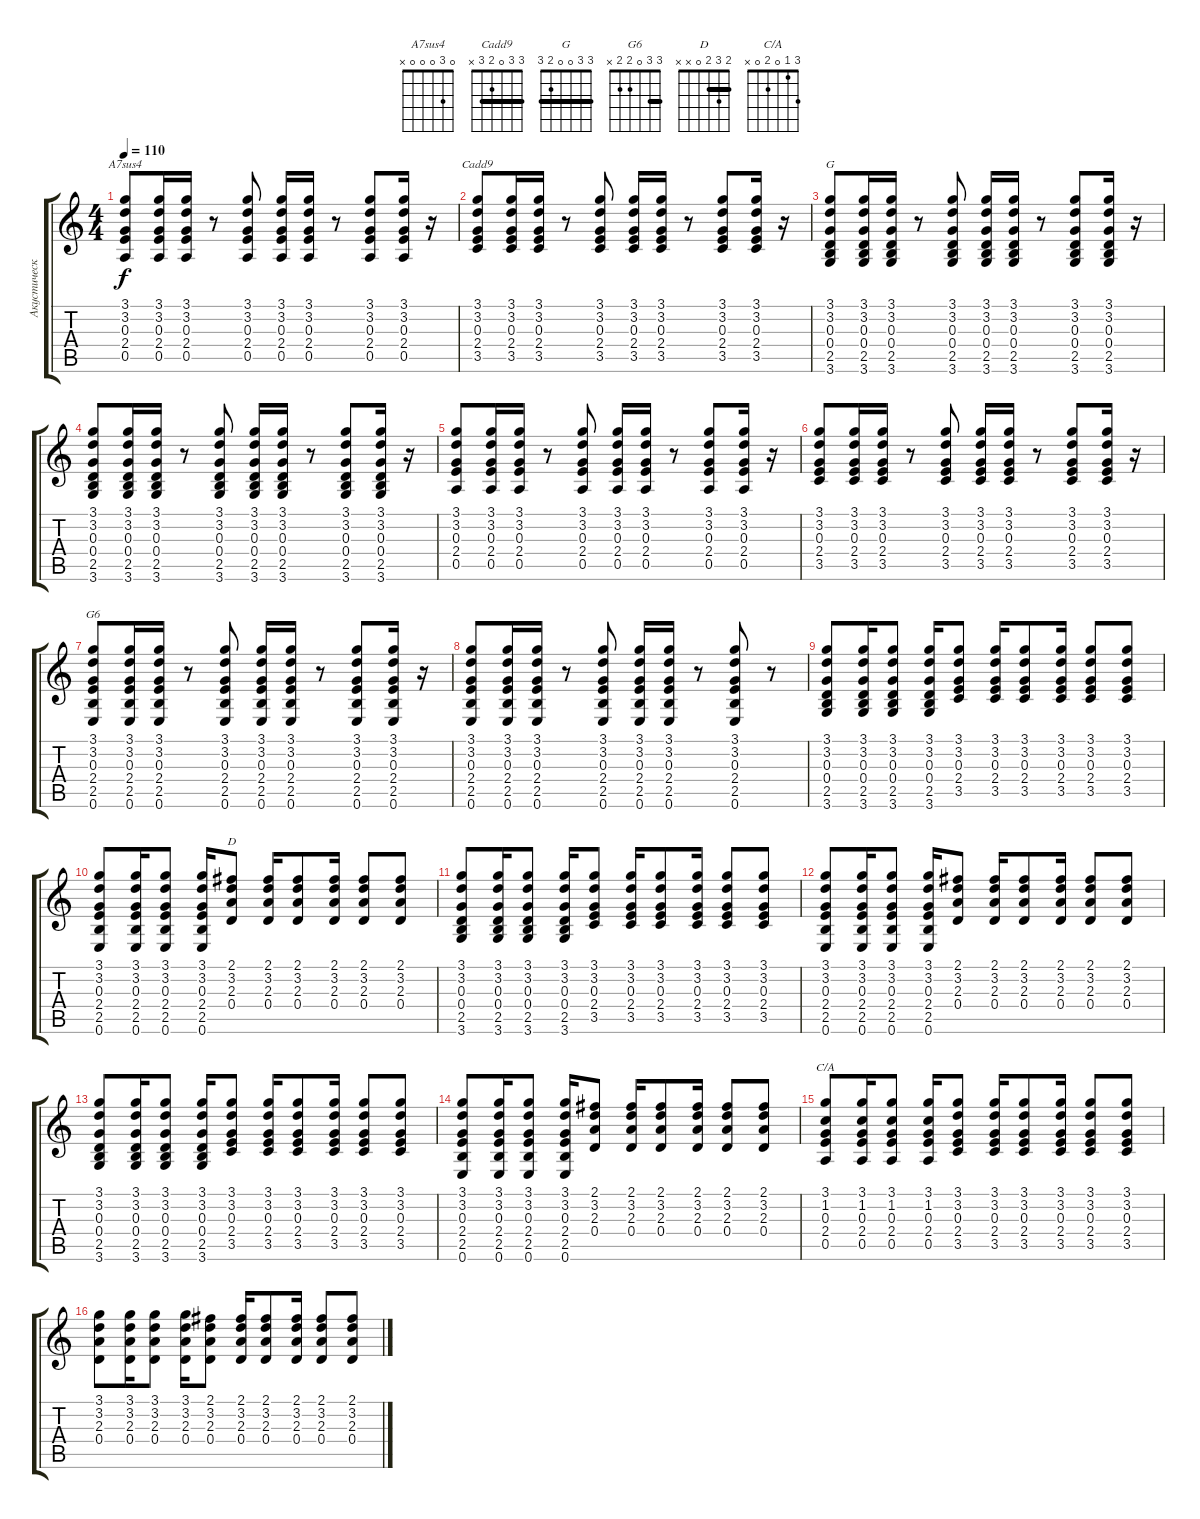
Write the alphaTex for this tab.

\track ("Акустическая Гитара" "Акустическ") {instrument acousticguitarsteel}
\staff {score tabs}
\tuning (E4 B3 G3 D3 A2 E2) {hide}
\chord ("A7sus4" 0 3 0 0 0 x)
\chord ("Cadd9" 3 3 0 2 3 x) {barre 3}
\chord ("G" 3 3 0 0 2 3) {barre 3}
\chord ("G6" 3 3 0 2 2 x) {barre 3}
\chord ("D" 2 3 2 0 x x) {barre 2}
\chord ("C/A" 3 1 0 2 0 x)
\ts (4 4)
\tempo 110
\clef g2
\ks c
(3.1 3.2 0.3 2.4 0.5).8{ch "A7sus4" dy f} (3.1 3.2 0.3 2.4 0.5).16 (3.1 3.2 0.3 2.4 0.5).16 r.8 (3.1 3.2 0.3 2.4 0.5).8 (3.1 3.2 0.3 2.4 0.5).16 (3.1 3.2 0.3 2.4 0.5).16 r.8 (3.1 3.2 0.3 2.4 0.5).8 (3.1 3.2 0.3 2.4 0.5).16 r.16 |
(3.1 3.2 0.3 2.4 3.5).8{ch "Cadd9"} (3.1 3.2 0.3 2.4 3.5).16 (3.1 3.2 0.3 2.4 3.5).16 r.8 (3.1 3.2 0.3 2.4 3.5).8 (3.1 3.2 0.3 2.4 3.5).16 (3.1 3.2 0.3 2.4 3.5).16 r.8 (3.1 3.2 0.3 2.4 3.5).8 (3.1 3.2 0.3 2.4 3.5).16 r.16 |
(3.1 3.2 0.3 0.4 2.5 3.6).8{ch "G"} (3.1 3.2 0.3 0.4 2.5 3.6).16 (3.1 3.2 0.3 0.4 2.5 3.6).16 r.8 (3.1 3.2 0.3 0.4 2.5 3.6).8 (3.1 3.2 0.3 0.4 2.5 3.6).16 (3.1 3.2 0.3 0.4 2.5 3.6).16 r.8 (3.1 3.2 0.3 0.4 2.5 3.6).8 (3.1 3.2 0.3 0.4 2.5 3.6).16 r.16 |
(3.1 3.2 0.3 0.4 2.5 3.6).8 (3.1 3.2 0.3 0.4 2.5 3.6).16 (3.1 3.2 0.3 0.4 2.5 3.6).16 r.8 (3.1 3.2 0.3 0.4 2.5 3.6).8 (3.1 3.2 0.3 0.4 2.5 3.6).16 (3.1 3.2 0.3 0.4 2.5 3.6).16 r.8 (3.1 3.2 0.3 0.4 2.5 3.6).8 (3.1 3.2 0.3 0.4 2.5 3.6).16 r.16 |
(3.1 3.2 0.3 2.4 0.5).8 (3.1 3.2 0.3 2.4 0.5).16 (3.1 3.2 0.3 2.4 0.5).16 r.8 (3.1 3.2 0.3 2.4 0.5).8 (3.1 3.2 0.3 2.4 0.5).16 (3.1 3.2 0.3 2.4 0.5).16 r.8 (3.1 3.2 0.3 2.4 0.5).8 (3.1 3.2 0.3 2.4 0.5).16 r.16 |
(3.1 3.2 0.3 2.4 3.5).8 (3.1 3.2 0.3 2.4 3.5).16 (3.1 3.2 0.3 2.4 3.5).16 r.8 (3.1 3.2 0.3 2.4 3.5).8 (3.1 3.2 0.3 2.4 3.5).16 (3.1 3.2 0.3 2.4 3.5).16 r.8 (3.1 3.2 0.3 2.4 3.5).8 (3.1 3.2 0.3 2.4 3.5).16 r.16 |
(3.1 3.2 0.3 2.4 2.5 0.6).8{ch "G6"} (3.1 3.2 0.3 2.4 2.5 0.6).16 (3.1 3.2 0.3 2.4 2.5 0.6).16 r.8 (3.1 3.2 0.3 2.4 2.5 0.6).8 (3.1 3.2 0.3 2.4 2.5 0.6).16 (3.1 3.2 0.3 2.4 2.5 0.6).16 r.8 (3.1 3.2 0.3 2.4 2.5 0.6).8 (3.1 3.2 0.3 2.4 2.5 0.6).16 r.16 |
(3.1 3.2 0.3 2.4 2.5 0.6).8 (3.1 3.2 0.3 2.4 2.5 0.6).16 (3.1 3.2 0.3 2.4 2.5 0.6).16 r.8 (3.1 3.2 0.3 2.4 2.5 0.6).8 (3.1 3.2 0.3 2.4 2.5 0.6).16 (3.1 3.2 0.3 2.4 2.5 0.6).16 r.8 (3.1 3.2 0.3 2.4 2.5 0.6).8 r.8 |
(3.1 3.2 0.3 0.4 2.5 3.6).8 (3.1 3.2 0.3 0.4 2.5 3.6).16 (3.1 3.2 0.3 0.4 2.5 3.6).8 (3.1 3.2 0.3 0.4 2.5 3.6).16 (3.1 3.2 0.3 2.4 3.5).8 (3.1 3.2 0.3 2.4 3.5).16 (3.1 3.2 0.3 2.4 3.5).8 (3.1 3.2 0.3 2.4 3.5).16 (3.1 3.2 0.3 2.4 3.5).8 (3.1 3.2 0.3 2.4 3.5).8 |
(3.1 3.2 0.3 2.4 2.5 0.6).8 (3.1 3.2 0.3 2.4 2.5 0.6).16 (3.1 3.2 0.3 2.4 2.5 0.6).8 (3.1 3.2 0.3 2.4 2.5 0.6).16 (2.1 3.2 2.3 0.4).8{ch "D"} (2.1 3.2 2.3 0.4).16 (2.1 3.2 2.3 0.4).8 (2.1 3.2 2.3 0.4).16 (2.1 3.2 2.3 0.4).8 (2.1 3.2 2.3 0.4).8 |
(3.1 3.2 0.3 0.4 2.5 3.6).8 (3.1 3.2 0.3 0.4 2.5 3.6).16 (3.1 3.2 0.3 0.4 2.5 3.6).8 (3.1 3.2 0.3 0.4 2.5 3.6).16 (3.1 3.2 0.3 2.4 3.5).8 (3.1 3.2 0.3 2.4 3.5).16 (3.1 3.2 0.3 2.4 3.5).8 (3.1 3.2 0.3 2.4 3.5).16 (3.1 3.2 0.3 2.4 3.5).8 (3.1 3.2 0.3 2.4 3.5).8 |
(3.1 3.2 0.3 2.4 2.5 0.6).8 (3.1 3.2 0.3 2.4 2.5 0.6).16 (3.1 3.2 0.3 2.4 2.5 0.6).8 (3.1 3.2 0.3 2.4 2.5 0.6).16 (2.1 3.2 2.3 0.4).8 (2.1 3.2 2.3 0.4).16 (2.1 3.2 2.3 0.4).8 (2.1 3.2 2.3 0.4).16 (2.1 3.2 2.3 0.4).8 (2.1 3.2 2.3 0.4).8 |
(3.1 3.2 0.3 0.4 2.5 3.6).8 (3.1 3.2 0.3 0.4 2.5 3.6).16 (3.1 3.2 0.3 0.4 2.5 3.6).8 (3.1 3.2 0.3 0.4 2.5 3.6).16 (3.1 3.2 0.3 2.4 3.5).8 (3.1 3.2 0.3 2.4 3.5).16 (3.1 3.2 0.3 2.4 3.5).8 (3.1 3.2 0.3 2.4 3.5).16 (3.1 3.2 0.3 2.4 3.5).8 (3.1 3.2 0.3 2.4 3.5).8 |
(3.1 3.2 0.3 2.4 2.5 0.6).8 (3.1 3.2 0.3 2.4 2.5 0.6).16 (3.1 3.2 0.3 2.4 2.5 0.6).8 (3.1 3.2 0.3 2.4 2.5 0.6).16 (2.1 3.2 2.3 0.4).8 (2.1 3.2 2.3 0.4).16 (2.1 3.2 2.3 0.4).8 (2.1 3.2 2.3 0.4).16 (2.1 3.2 2.3 0.4).8 (2.1 3.2 2.3 0.4).8 |
(3.1 1.2 0.3 2.4 0.5).8{ch "C/A"} (3.1 1.2 0.3 2.4 0.5).16 (3.1 1.2 0.3 2.4 0.5).8 (3.1 1.2 0.3 2.4 0.5).16 (3.1 3.2 0.3 2.4 3.5).8 (3.1 3.2 0.3 2.4 3.5).16 (3.1 3.2 0.3 2.4 3.5).8 (3.1 3.2 0.3 2.4 3.5).16 (3.1 3.2 0.3 2.4 3.5).8 (3.1 3.2 0.3 2.4 3.5).8 |
(3.1 3.2 2.3 0.4).8 (3.1 3.2 2.3 0.4).16 (3.1 3.2 2.3 0.4).8 (3.1 3.2 2.3 0.4).16 (2.1 3.2 2.3 0.4).8 (2.1 3.2 2.3 0.4).16 (2.1 3.2 2.3 0.4).8 (2.1 3.2 2.3 0.4).16 (2.1 3.2 2.3 0.4).8 (2.1 3.2 2.3 0.4).8
